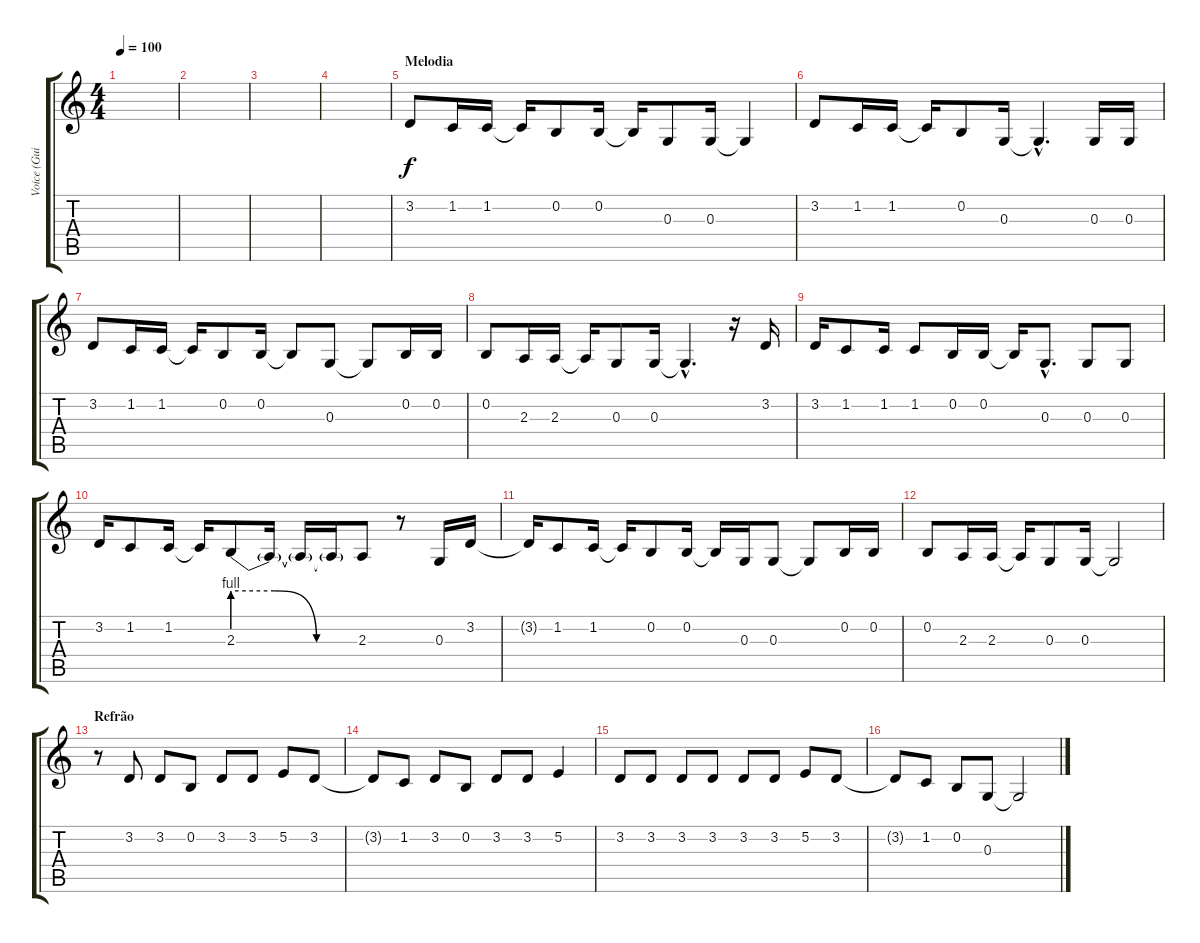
\track ("Voice (Guilherme)" "Voice (Gui") {instrument altosax}
\staff {score tabs}
\tuning (E4 B3 G3 D3 A2 E2) {hide}
\ts (4 4)
\tempo 100
\clef g2
\ks c
|
|
|
|
\section ("" "Melodia")
3.2.8 1.2.16 1.2.16 1.2{t}.16 0.2.8 0.2.16 0.2{t}.16 0.3.8 0.3.16 0.3{t}.4 |
3.2.8 1.2.16 1.2.16 1.2{t}.16 0.2.8 0.3.16 0.3{hac t}.4{d} 0.3.16 0.3.16 |
3.2.8 1.2.16 1.2.16 1.2{t}.16 0.2.8 0.2.16 0.2{t}.8 0.3.8 0.3{t}.8 0.2.16 0.2.16 |
0.2.8 2.3.16 2.3.16 2.3{t}.16 0.3.8 0.3.16 0.3{hac t}.4{d} r.16 3.2.16 |
3.2.16 1.2.8 1.2.16 1.2.8 0.2.16 0.2.16 0.2{t}.16 0.3{hac}.8{d} 0.3.8 0.3.8 |
3.2.16 1.2.8 1.2.16 1.2{t}.16 2.3{be (custom 0 4 20 4 40 0 60 0)}.8 2.3{t}.16 2.3{t}.16 2.3{t}.16 2.3.8 r.8 0.3.16 3.2.16 |
3.2{t}.16 1.2.8 1.2.16 1.2{t}.16 0.2.8 0.2.16 0.2{t}.16 0.3.16 0.3.8 0.3{t}.8 0.2.16 0.2.16 |
0.2.8 2.3.16 2.3.16 2.3{t}.16 0.3.8 0.3.16 0.3{t}.2 |
\section ("" "Refrão")
r.8 3.2.8 3.2.8 0.2.8 3.2.8 3.2.8 5.2.8 3.2.8 |
3.2{t}.8 1.2.8 3.2.8 0.2.8 3.2.8 3.2.8 5.2.4 |
3.2.8 3.2.8 3.2.8 3.2.8 3.2.8 3.2.8 5.2.8 3.2.8 |
3.2{t}.8 1.2.8 0.2.8 0.3.8 0.3{t}.2
